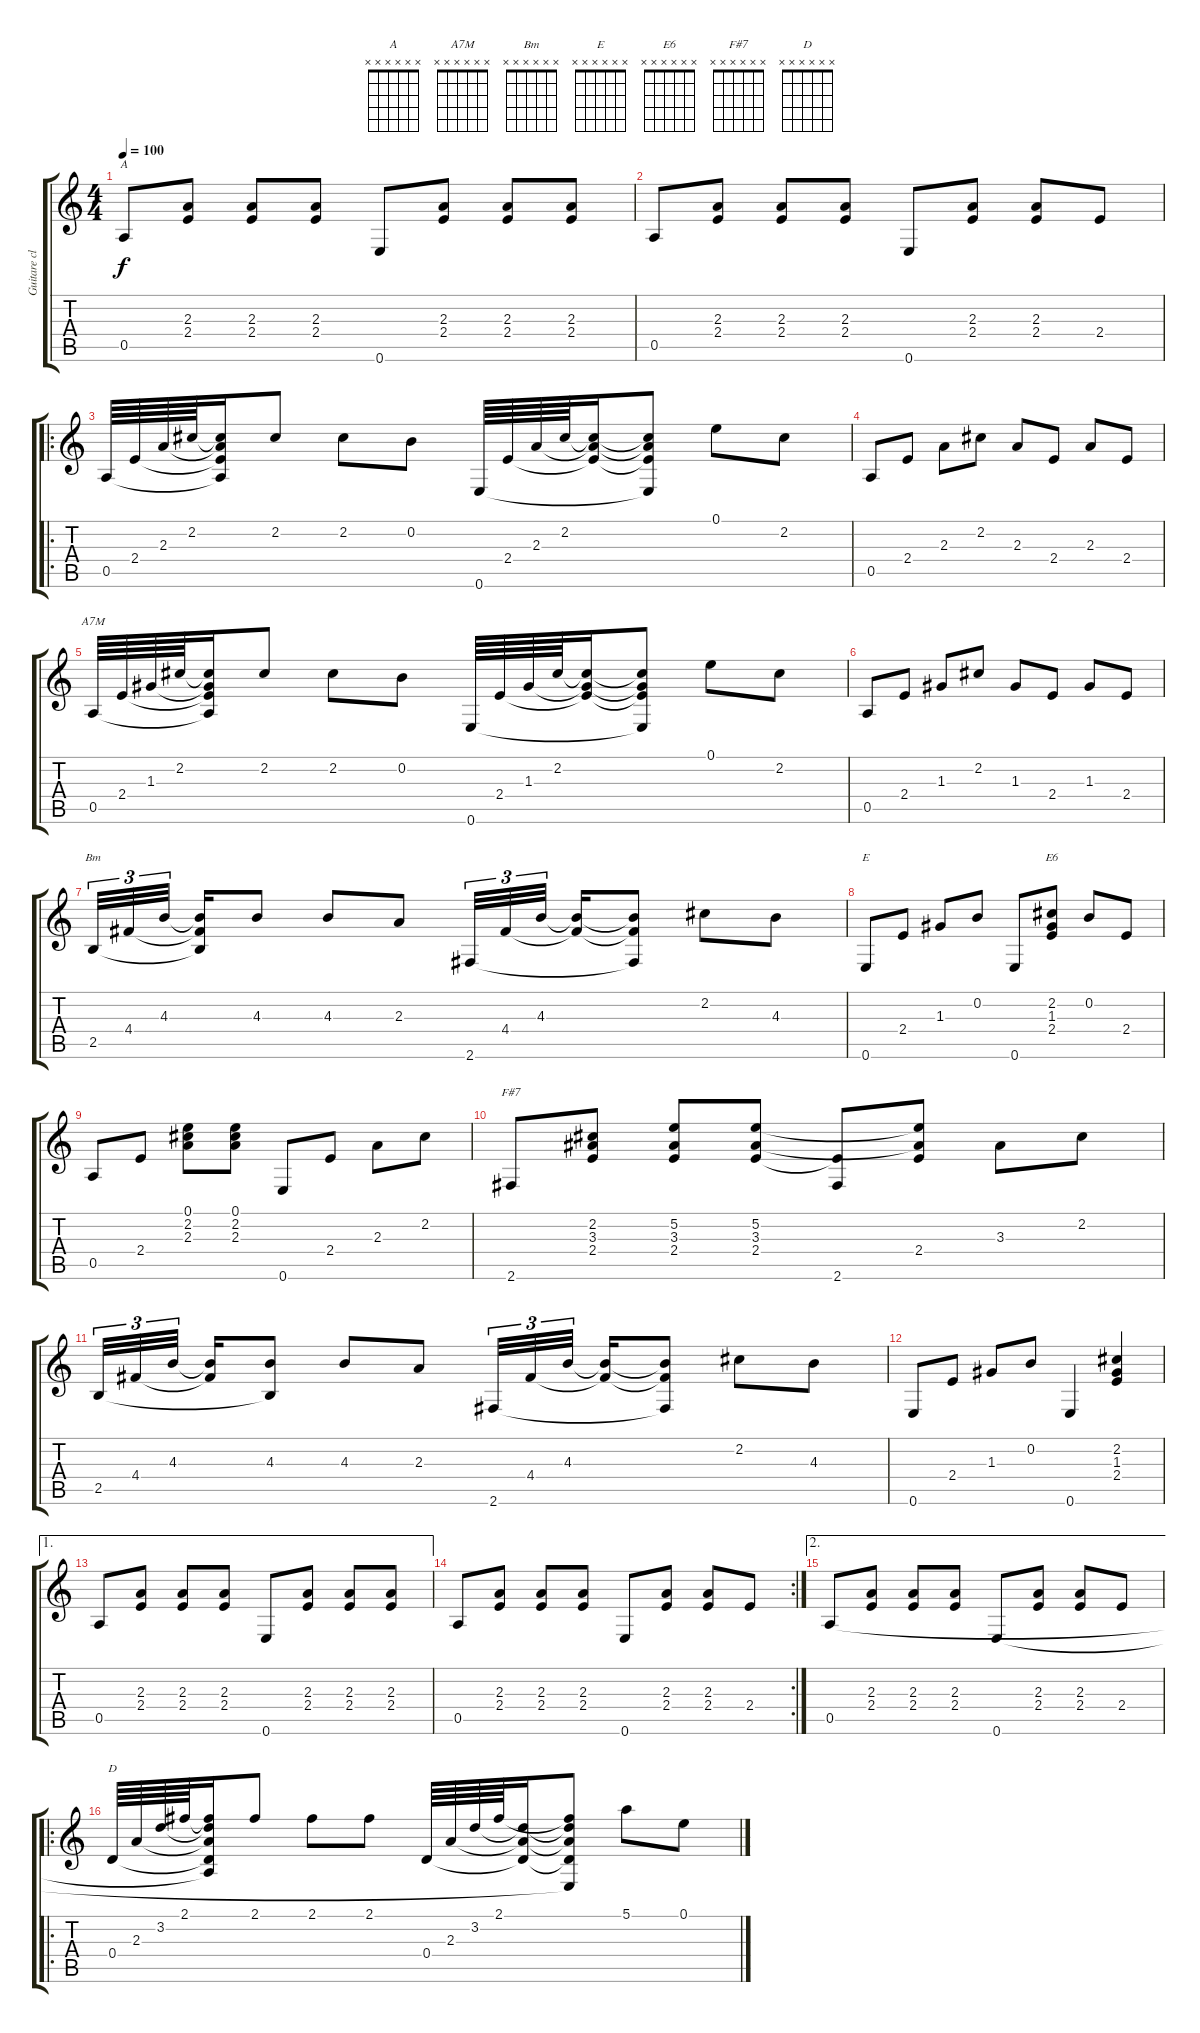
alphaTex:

\track ("Guitare classique" "Guitare cl") {instrument acousticguitarnylon}
\staff {score tabs}
\tuning (E4 B3 G3 D3 A2 E2) {hide}
\chord ("A" x x x x x x) {firstfret 0}
\chord ("A7M" x x x x x x) {firstfret 0}
\chord ("Bm" x x x x x x) {firstfret 0}
\chord ("E" x x x x x x) {firstfret 0}
\chord ("E6" x x x x x x) {firstfret 0}
\chord ("F#7" x x x x x x) {firstfret 0}
\chord ("D" x x x x x x) {firstfret 0}
\ts (4 4)
\tempo 100
\clef g2
\ks c
0.5.8{ch "A" dy f instrument acousticguitarnylon} (2.3 2.4).8 (2.3 2.4).8 (2.3 2.4).8 0.6.8 (2.3 2.4).8 (2.3 2.4).8 (2.3 2.4).8 |
0.5.8 (2.3 2.4).8 (2.3 2.4).8 (2.3 2.4).8 0.6.8 (2.3 2.4).8 (2.3 2.4).8 2.4.8 |
\ro
0.5.64 2.4.64 2.3.64 2.2.64 (2.2{t} 2.3{t} 2.4{t} 0.5{t}).16 2.2.8 2.2.8 0.2.8 0.6.64 2.4.64 2.3.64 2.2.64 (2.2{t} 2.3{t} 2.4{t}).16 (2.2{t} 2.3{t} 2.4{t} 0.6{t}).8 0.1.8 2.2.8 |
0.5.8 2.4.8 2.3.8 2.2.8 2.3.8 2.4.8 2.3.8 2.4.8 |
0.5.64{ch "A7M"} 2.4.64 1.3.64 2.2.64 (2.2{t} 1.3{t} 2.4{t} 0.5{t}).16 2.2.8 2.2.8 0.2.8 0.6.64 2.4.64 1.3.64 2.2.64 (2.2{t} 1.3{t} 2.4{t}).16 (2.2{t} 1.3{t} 2.4{t} 0.6{t}).8 0.1.8 2.2.8 |
0.5.8 2.4.8 1.3.8 2.2.8 1.3.8 2.4.8 1.3.8 2.4.8 |
2.5.32{tu (3 2) ch "Bm"} 4.4.32{tu (3 2)} 4.3.32{tu (3 2)} (4.3{t} 4.4{t} 2.5{t}).16 4.3.8 4.3.8 2.3.8 2.6.32{tu (3 2)} 4.4.32{tu (3 2)} 4.3.32{tu (3 2)} (4.3{t} 4.4{t}).16 (4.3{t} 4.4{t} 2.6{t}).8 2.2.8 4.3.8 |
0.6.8{ch "E"} 2.4.8 1.3.8 0.2.8 0.6.8 (2.2 1.3 2.4).8{ch "E6"} 0.2.8 2.4.8 |
0.5.8 2.4.8 (0.1 2.2 2.3).8 (0.1 2.2 2.3).8 0.6.8 2.4.8 2.3.8 2.2.8 |
2.6.8{ch "F#7"} (2.2 3.3 2.4).8 (5.2 3.3 2.4).8 (5.2 3.3 2.4).8 (2.4{t} 2.6).8 (5.2{t} 3.3{t} 2.4).8 3.3.8 2.2.8 |
2.5.32{tu (3 2)} 4.4.32{tu (3 2)} 4.3.32{tu (3 2)} (4.3{t} 4.4{t}).16 (4.3 2.5{t}).8 4.3.8 2.3.8 2.6.32{tu (3 2)} 4.4.32{tu (3 2)} 4.3.32{tu (3 2)} (4.3{t} 4.4{t}).16 (4.3{t} 4.4{t} 2.6{t}).8 2.2.8 4.3.8 |
0.6.8 2.4.8 1.3.8 0.2.8 0.6.4 (2.2 1.3 2.4).4 |
\ae 1
0.5.8 (2.3 2.4).8 (2.3 2.4).8 (2.3 2.4).8 0.6.8 (2.3 2.4).8 (2.3 2.4).8 (2.3 2.4).8 |
\rc 2
0.5.8 (2.3 2.4).8 (2.3 2.4).8 (2.3 2.4).8 0.6.8 (2.3 2.4).8 (2.3 2.4).8 2.4.8 |
\ae 2
0.5.8 (2.3 2.4).8 (2.3 2.4).8 (2.3 2.4).8 0.6.8 (2.3 2.4).8 (2.3 2.4).8 2.4.8 |
\ro
0.4.64{ch "D"} 2.3.64 3.2.64 2.1.64 (2.1{t} 3.2{t} 2.3{t} 0.4{t} 0.5{t}).16 2.1.8 2.1.8 2.1.8 0.4.64 2.3.64 3.2.64 2.1.64 (3.2{t} 2.3{t} 0.4{t}).16 (2.1{t} 3.2{t} 2.3{t} 0.4{t} 0.6{t}).8 5.1.8 0.1.8
